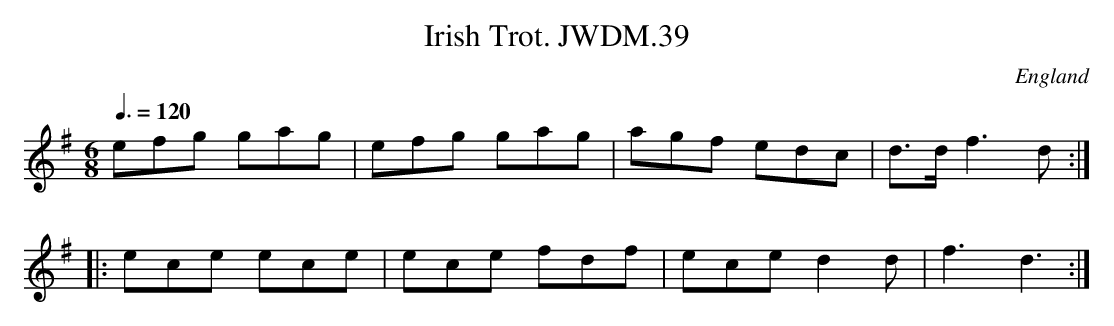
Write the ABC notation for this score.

X:1
T:Irish Trot. JWDM.39
L:1/8
M:6/8
O:England
Q:3/8=120
K:G
efg gag|efg gag|agf edc|d>d f3 d:|!
|:ece ece|ece fdf|ece d2d|f3d3:|
